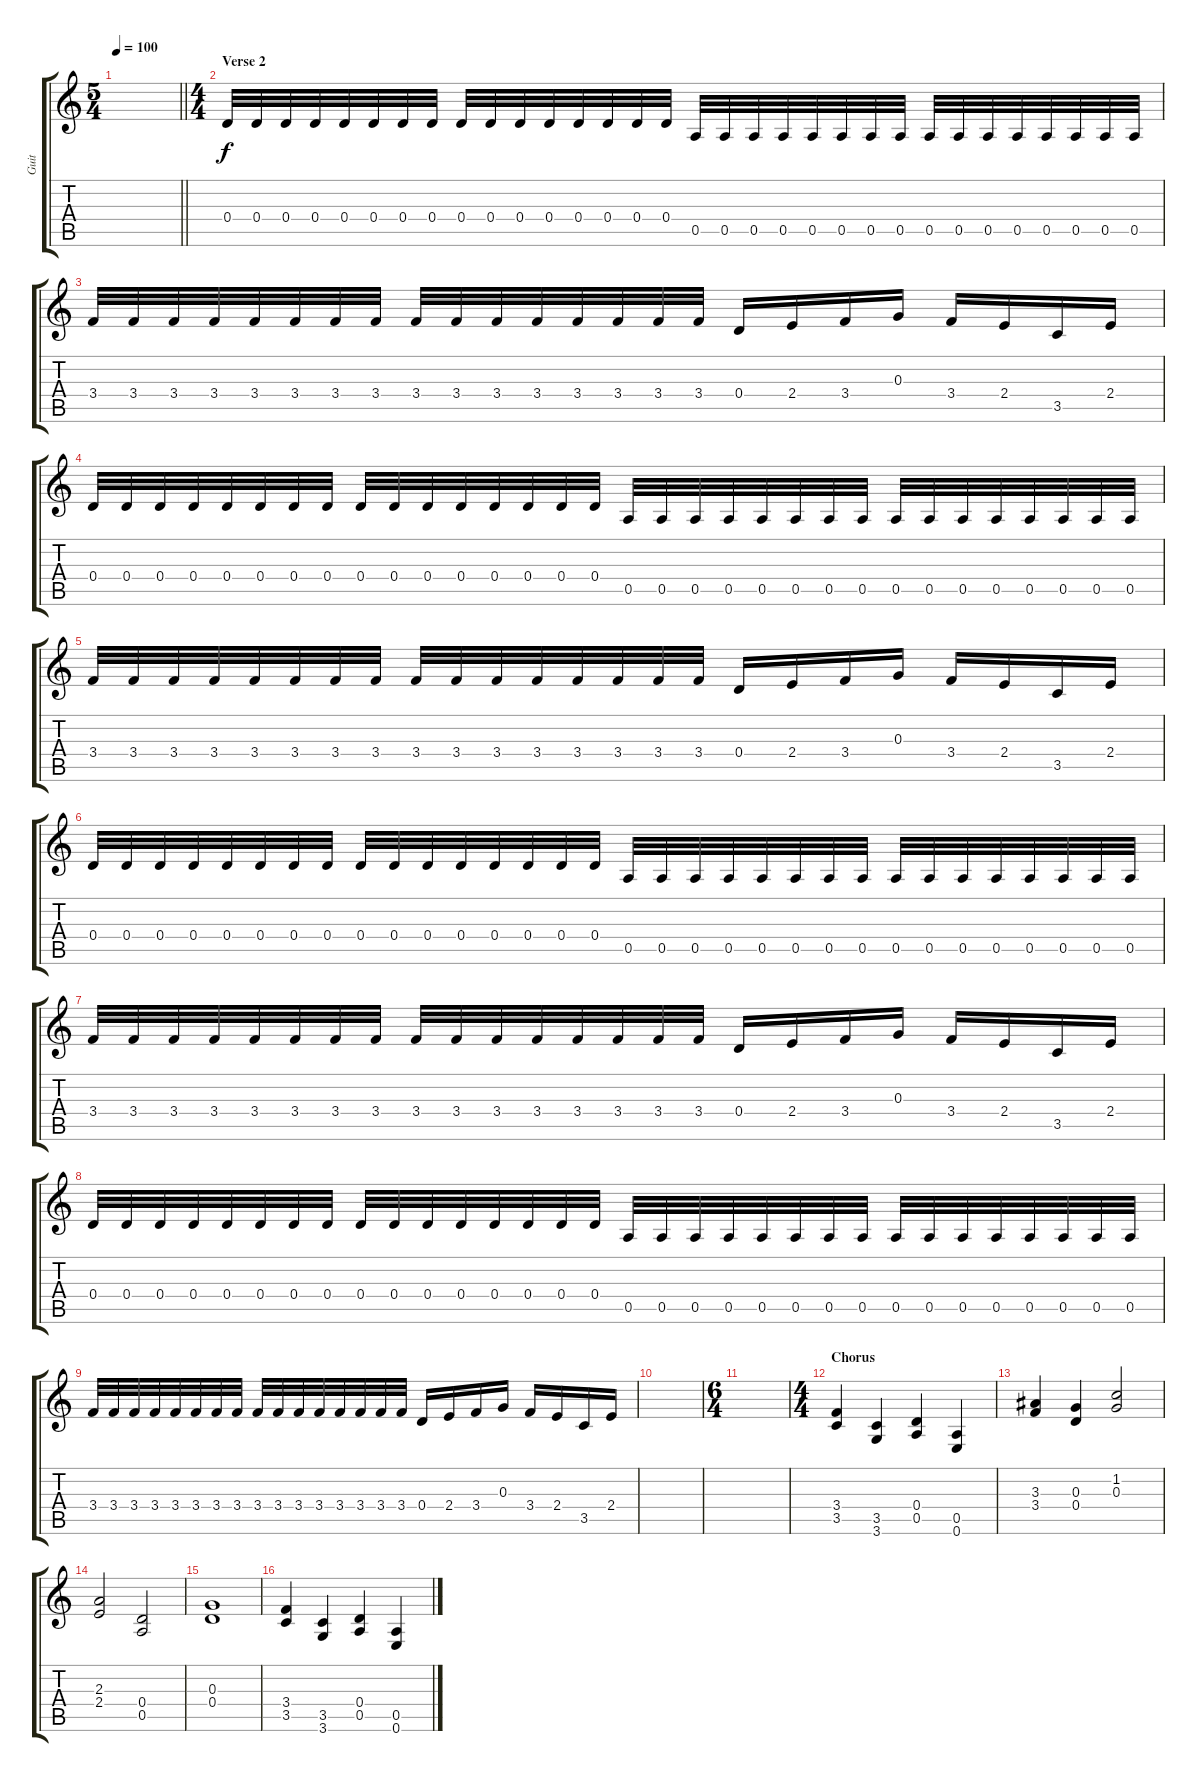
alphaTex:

\track ("Guit" "Guit") {instrument overdrivenguitar}
\staff {score tabs}
\tuning (E4 B3 G3 D3 A2 E2) {hide}
\ts (5 4)
\tempo 100
\clef g2
\barLineRight lightlight
\ks c
|
\ts (4 4)
\section ("" "Verse 2")
0.4.32 0.4.32 0.4.32 0.4.32 0.4.32 0.4.32 0.4.32 0.4.32 0.4.32 0.4.32 0.4.32 0.4.32 0.4.32 0.4.32 0.4.32 0.4.32 0.5.32 0.5.32 0.5.32 0.5.32 0.5.32 0.5.32 0.5.32 0.5.32 0.5.32 0.5.32 0.5.32 0.5.32 0.5.32 0.5.32 0.5.32 0.5.32 |
3.4.32 3.4.32 3.4.32 3.4.32 3.4.32 3.4.32 3.4.32 3.4.32 3.4.32 3.4.32 3.4.32 3.4.32 3.4.32 3.4.32 3.4.32 3.4.32 0.4.16 2.4.16 3.4.16 0.3.16 3.4.16 2.4.16 3.5.16 2.4.16 |
0.4.32 0.4.32 0.4.32 0.4.32 0.4.32 0.4.32 0.4.32 0.4.32 0.4.32 0.4.32 0.4.32 0.4.32 0.4.32 0.4.32 0.4.32 0.4.32 0.5.32 0.5.32 0.5.32 0.5.32 0.5.32 0.5.32 0.5.32 0.5.32 0.5.32 0.5.32 0.5.32 0.5.32 0.5.32 0.5.32 0.5.32 0.5.32 |
3.4.32 3.4.32 3.4.32 3.4.32 3.4.32 3.4.32 3.4.32 3.4.32 3.4.32 3.4.32 3.4.32 3.4.32 3.4.32 3.4.32 3.4.32 3.4.32 0.4.16 2.4.16 3.4.16 0.3.16 3.4.16 2.4.16 3.5.16 2.4.16 |
0.4.32 0.4.32 0.4.32 0.4.32 0.4.32 0.4.32 0.4.32 0.4.32 0.4.32 0.4.32 0.4.32 0.4.32 0.4.32 0.4.32 0.4.32 0.4.32 0.5.32 0.5.32 0.5.32 0.5.32 0.5.32 0.5.32 0.5.32 0.5.32 0.5.32 0.5.32 0.5.32 0.5.32 0.5.32 0.5.32 0.5.32 0.5.32 |
3.4.32 3.4.32 3.4.32 3.4.32 3.4.32 3.4.32 3.4.32 3.4.32 3.4.32 3.4.32 3.4.32 3.4.32 3.4.32 3.4.32 3.4.32 3.4.32 0.4.16 2.4.16 3.4.16 0.3.16 3.4.16 2.4.16 3.5.16 2.4.16 |
0.4.32 0.4.32 0.4.32 0.4.32 0.4.32 0.4.32 0.4.32 0.4.32 0.4.32 0.4.32 0.4.32 0.4.32 0.4.32 0.4.32 0.4.32 0.4.32 0.5.32 0.5.32 0.5.32 0.5.32 0.5.32 0.5.32 0.5.32 0.5.32 0.5.32 0.5.32 0.5.32 0.5.32 0.5.32 0.5.32 0.5.32 0.5.32 |
3.4.32 3.4.32 3.4.32 3.4.32 3.4.32 3.4.32 3.4.32 3.4.32 3.4.32 3.4.32 3.4.32 3.4.32 3.4.32 3.4.32 3.4.32 3.4.32 0.4.16 2.4.16 3.4.16 0.3.16 3.4.16 2.4.16 3.5.16 2.4.16 |
|
\ts (6 4)
|
\ts (4 4)
\section ("" "Chorus")
(3.4 3.5).4 (3.5 3.6).4 (0.4 0.5).4 (0.5 0.6).4 |
(3.3 3.4).4 (0.3 0.4).4 (1.2 0.3).2 |
(2.3 2.4).2 (0.4 0.5).2 |
(0.3 0.4).1 |
(3.4 3.5).4 (3.5 3.6).4 (0.4 0.5).4 (0.5 0.6).4
